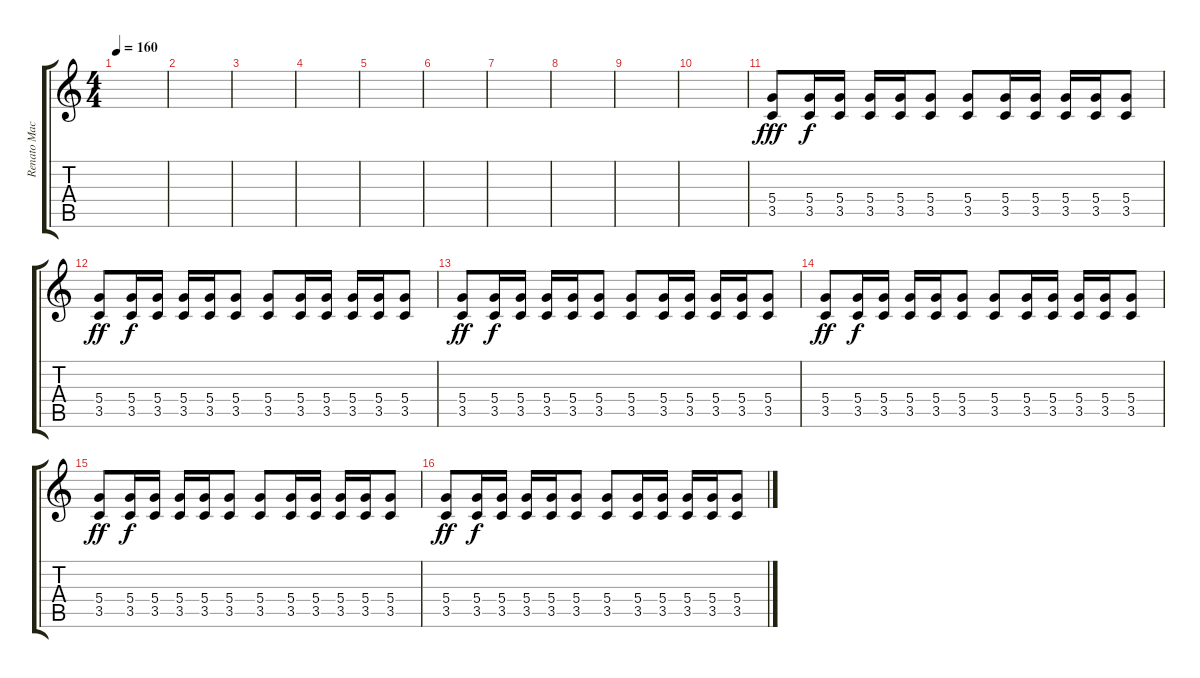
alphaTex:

\track ("Renato Machado" "Renato Mac") {instrument overdrivenguitar}
\staff {score tabs}
\tuning (E4 B3 G3 D3 A2 E2) {hide}
\ts (4 4)
\tempo 160
\clef g2
\ks c
|
|
|
|
|
|
|
|
|
|
(5.4 3.5).8{dy fff} (5.4 3.5).16{dy f} (5.4 3.5).16 (5.4 3.5).16 (5.4 3.5).16 (5.4 3.5).8 (5.4 3.5).8 (5.4 3.5).16 (5.4 3.5).16 (5.4 3.5).16 (5.4 3.5).16 (5.4 3.5).8 |
(5.4 3.5).8{dy ff} (5.4 3.5).16{dy f} (5.4 3.5).16 (5.4 3.5).16 (5.4 3.5).16 (5.4 3.5).8 (5.4 3.5).8 (5.4 3.5).16 (5.4 3.5).16 (5.4 3.5).16 (5.4 3.5).16 (5.4 3.5).8 |
(5.4 3.5).8{dy ff} (5.4 3.5).16{dy f} (5.4 3.5).16 (5.4 3.5).16 (5.4 3.5).16 (5.4 3.5).8 (5.4 3.5).8 (5.4 3.5).16 (5.4 3.5).16 (5.4 3.5).16 (5.4 3.5).16 (5.4 3.5).8 |
(5.4 3.5).8{dy ff} (5.4 3.5).16{dy f} (5.4 3.5).16 (5.4 3.5).16 (5.4 3.5).16 (5.4 3.5).8 (5.4 3.5).8 (5.4 3.5).16 (5.4 3.5).16 (5.4 3.5).16 (5.4 3.5).16 (5.4 3.5).8 |
(5.4 3.5).8{dy ff} (5.4 3.5).16{dy f} (5.4 3.5).16 (5.4 3.5).16 (5.4 3.5).16 (5.4 3.5).8 (5.4 3.5).8 (5.4 3.5).16 (5.4 3.5).16 (5.4 3.5).16 (5.4 3.5).16 (5.4 3.5).8 |
(5.4 3.5).8{dy ff} (5.4 3.5).16{dy f} (5.4 3.5).16 (5.4 3.5).16 (5.4 3.5).16 (5.4 3.5).8 (5.4 3.5).8 (5.4 3.5).16 (5.4 3.5).16 (5.4 3.5).16 (5.4 3.5).16 (5.4 3.5).8
